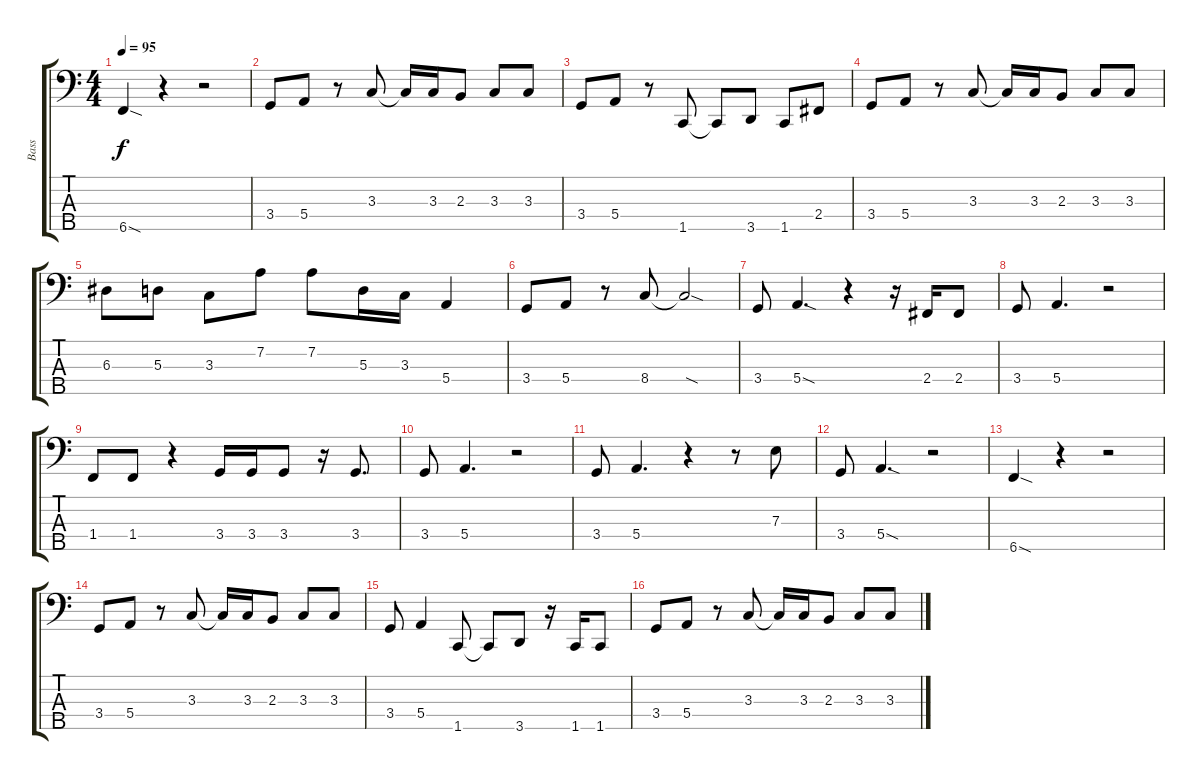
\track ("Bass" "Bass") {instrument electricbassfinger}
\staff {score tabs}
\tuning (G2 D2 A1 E1 B0) {hide}
\ts (4 4)
\tempo 95
\clef f4
\ks c
6.5{sod}.4{dy f} r.4 r.2 |
3.4.8 5.4.8 r.8 3.3.8 3.3{t}.16 3.3.16 2.3.8 3.3.8 3.3.8 |
3.4.8 5.4.8 r.8 1.5.8 1.5{t}.8 3.5.8 1.5.8 2.4.8 |
3.4.8 5.4.8 r.8 3.3.8 3.3{t}.16 3.3.16 2.3.8 3.3.8 3.3.8 |
6.3.8 5.3.8 3.3.8 7.2.8 7.2.8 5.3.16 3.3.16 5.4.4 |
3.4.8 5.4.8 r.8 8.4.8 8.4{sod t}.2 |
3.4.8 5.4{sod}.4{d} r.4 r.16 2.4.16 2.4.8 |
3.4.8 5.4.4{d} r.2 |
1.4.8 1.4.8 r.4 3.4.16 3.4.16 3.4.8 r.16 3.4.8{d} |
3.4.8 5.4.4{d} r.2 |
3.4.8 5.4.4{d} r.4 r.8 7.3.8 |
3.4.8 5.4{sod}.4{d} r.2 |
6.5{sod}.4 r.4 r.2 |
3.4.8 5.4.8 r.8 3.3.8 3.3{t}.16 3.3.16 2.3.8 3.3.8 3.3.8 |
3.4.8 5.4.4 1.5.8 1.5{t}.8 3.5.8 r.16 1.5.16 1.5.8 |
3.4.8 5.4.8 r.8 3.3.8 3.3{t}.16 3.3.16 2.3.8 3.3.8 3.3.8
